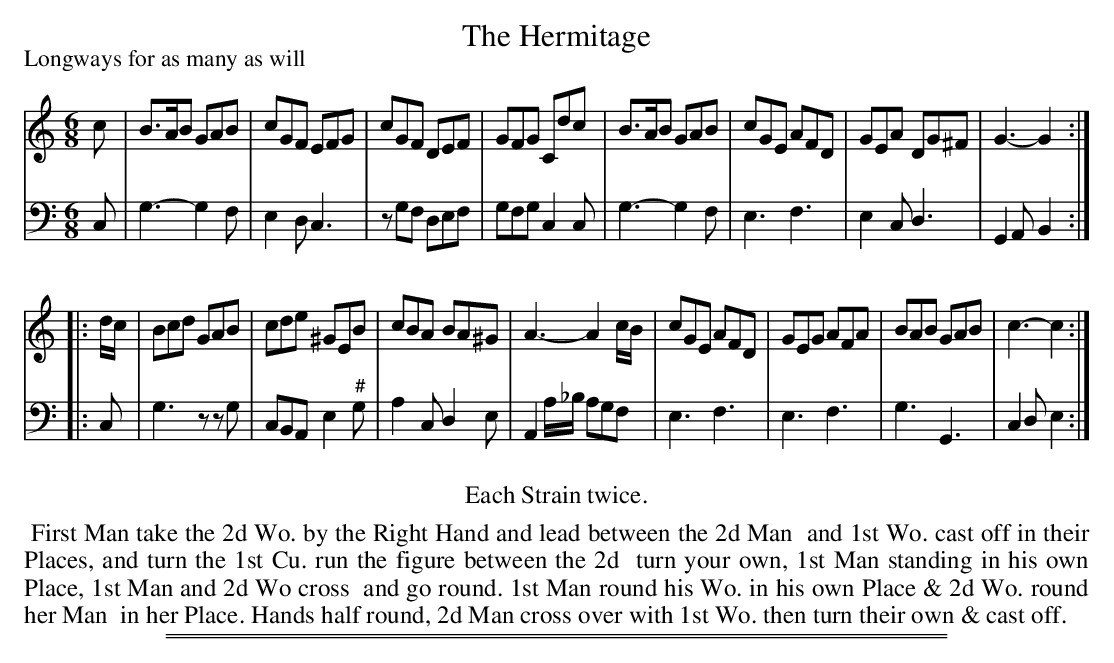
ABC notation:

X:1
T: The Hermitage
P: Longways for as many as will
M: 6/8
L: 1/8
K: C
V: 1
c |\
B>AB GAB | cGF EFG | cGF DEF | GFG Cdc |\
B>AB GAB | cGE AFD | GEA DG^F | G3- G2 :|
|: d/c/ |\
Bcd GAB | cde ^GEB | cBA BA^G | A3- A2c/B/ |\
cGE AFD | GEG AFA | BAB GAB | c3- c2 :|
V: 2 clef=bass middle=d
c |\
g3- g2f | e2d c3 | zgf def | gfg c2c |\
g3- g2f | e3 f3 | e2c d3 | G2A B2 :|
|: c |\
g3 zzg | cBA e2"^#"g | a2c d2e | A2a/_b/ agf |\
e3 f3 | e3 f3 | g3 G3 | c2d e2 :|
